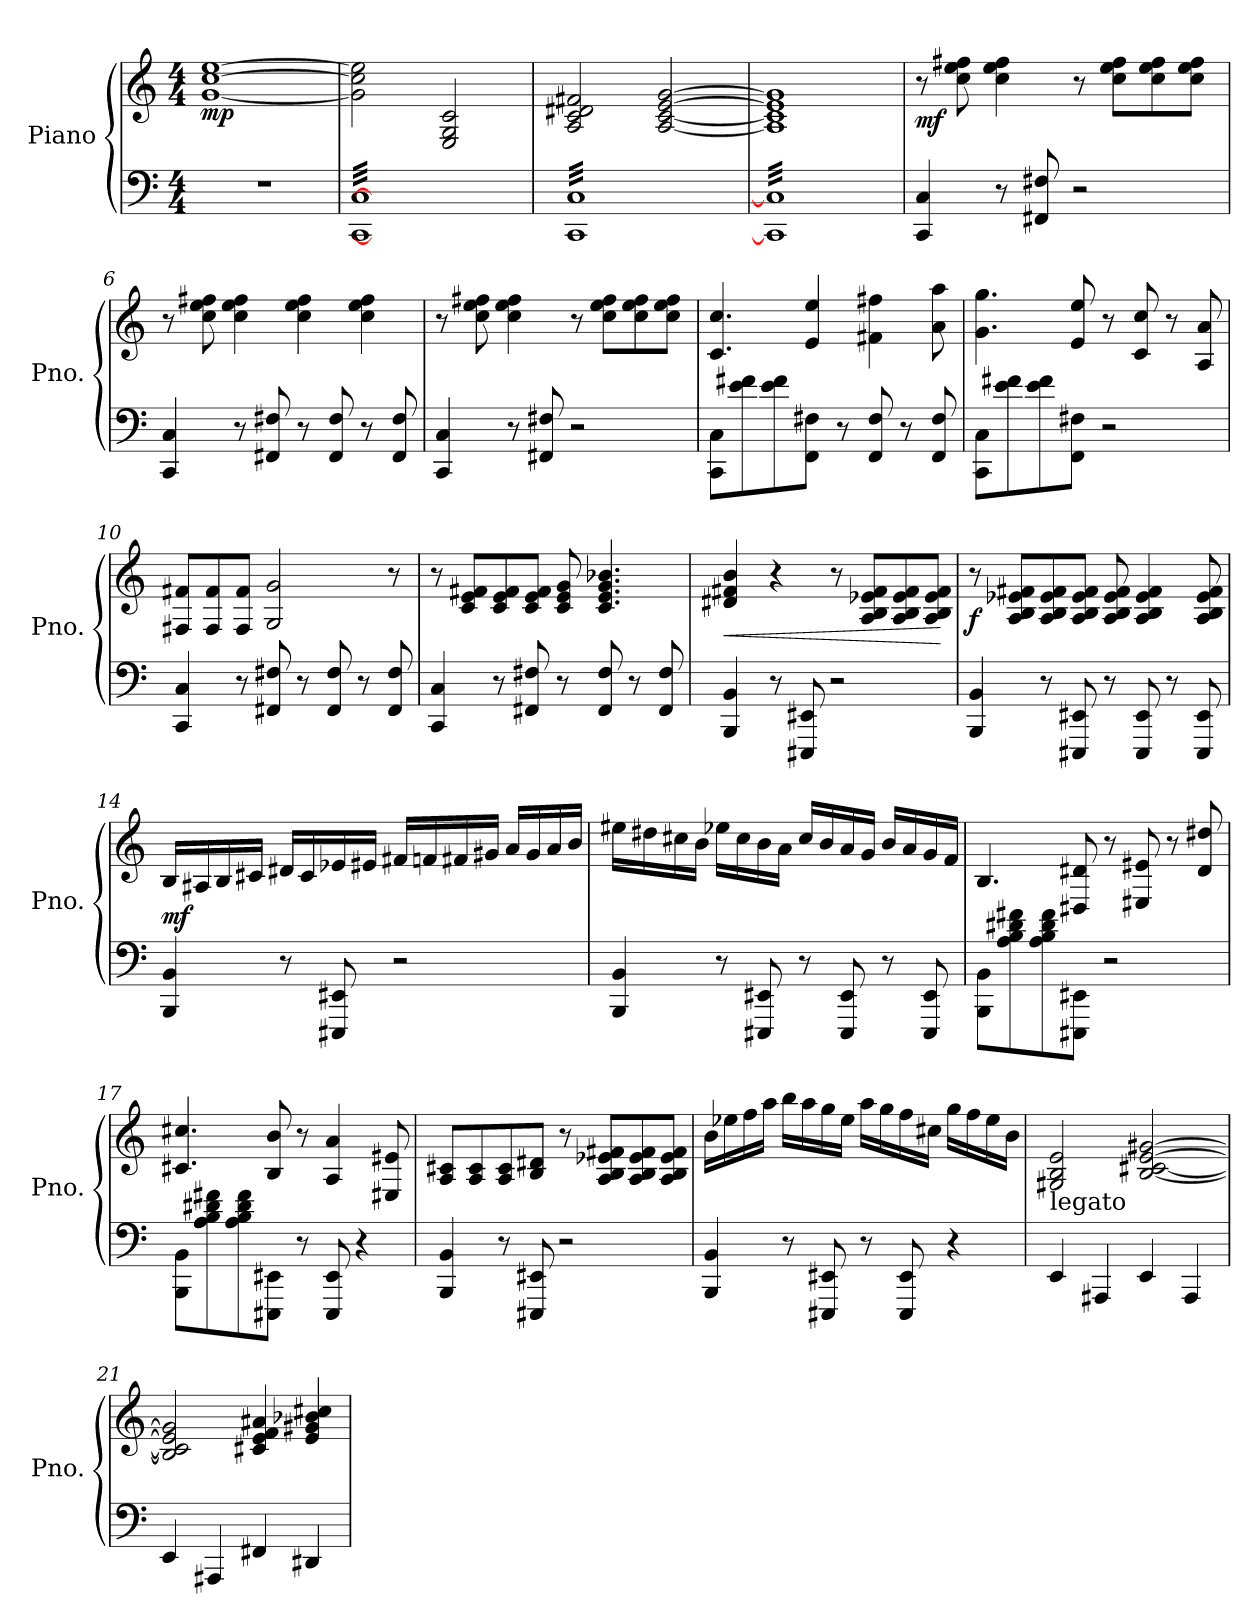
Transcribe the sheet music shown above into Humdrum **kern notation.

**kern	**kern	**dynam
*part1	*part1	*part1
*staff2	*staff1	*staff1/2
*I"Piano	*	*
*I'Pno.	*	*
*clefF4	*clefG2	*
*k[]	*k[]	*
*M4/4	*M4/4	*
*MM171	*MM171	*
=1	=1	=1
!	!	!LO:DY:b
1r	[1g [1cc [1ee	mp
=2	=2	=2
*tremolo	*	*
[32CC [32CLLL	2g\] 2cc\] 2ee\]	.
32CC 32C	.	.
32CC 32C	.	.
32CC 32C	.	.
32CC 32C	.	.
32CC 32C	.	.
32CC 32C	.	.
32CC 32C	.	.
32CC 32C	.	.
32CC 32C	.	.
32CC 32C	.	.
32CC 32C	.	.
32CC 32C	.	.
32CC 32C	.	.
32CC 32C	.	.
32CC 32C	.	.
32CC 32C	2E/ 2G/ 2c/	.
32CC 32C	.	.
32CC 32C	.	.
32CC 32C	.	.
32CC 32C	.	.
32CC 32C	.	.
32CC 32C	.	.
32CC 32C	.	.
32CC 32C	.	.
32CC 32C	.	.
32CC 32C	.	.
32CC 32C	.	.
32CC 32C	.	.
32CC 32C	.	.
32CC 32C	.	.
32CC 32CJJJ	.	.
=3	=3	=3
32CC 32CLLL	2A/ 2c/ 2d#X/ 2f#X/	.
32CC 32C	.	.
32CC 32C	.	.
32CC 32C	.	.
32CC 32C	.	.
32CC 32C	.	.
32CC 32C	.	.
32CC 32C	.	.
32CC 32C	.	.
32CC 32C	.	.
32CC 32C	.	.
32CC 32C	.	.
32CC 32C	.	.
32CC 32C	.	.
32CC 32C	.	.
32CC 32C	.	.
32CC 32C	[2A/ [2c/ [2e/ [2g/	.
32CC 32C	.	.
32CC 32C	.	.
32CC 32C	.	.
32CC 32C	.	.
32CC 32C	.	.
32CC 32C	.	.
32CC 32C	.	.
32CC 32C	.	.
32CC 32C	.	.
32CC 32C	.	.
32CC 32C	.	.
32CC 32C	.	.
32CC 32C	.	.
32CC 32C	.	.
32CC 32CJJJ	.	.
=4	=4	=4
32CC] 32C]LLL	1A] 1c] 1e] 1g]	.
32CC 32C	.	.
32CC 32C	.	.
32CC 32C	.	.
32CC 32C	.	.
32CC 32C	.	.
32CC 32C	.	.
32CC 32C	.	.
32CC 32C	.	.
32CC 32C	.	.
32CC 32C	.	.
32CC 32C	.	.
32CC 32C	.	.
32CC 32C	.	.
32CC 32C	.	.
32CC 32C	.	.
32CC 32C	.	.
32CC 32C	.	.
32CC 32C	.	.
32CC 32C	.	.
32CC 32C	.	.
32CC 32C	.	.
32CC 32C	.	.
32CC 32C	.	.
32CC 32C	.	.
32CC 32C	.	.
32CC 32C	.	.
32CC 32C	.	.
32CC 32C	.	.
32CC 32C	.	.
32CC 32C	.	.
32CC 32CJJJ	.	.
*Xtremolo	*	*
!!LO:LB:g=z
=5	=5	=5
!	!	!LO:DY:b
4CC/ 4C/	8r	mf
.	8cc\ 8ee\ 8ff#X\	.
8r	4cc\ 4ee\ 4ff#\	.
8FF#X/ 8F#X/	.	.
2r	8r	.
.	8cc\ 8ee\ 8ff#\L	.
.	8cc\ 8ee\ 8ff#\	.
.	8cc\ 8ee\ 8ff#\J	.
=6	=6	=6
4CC/ 4C/	8r	.
.	8cc\ 8ee\ 8ff#X\	.
8r	4cc\ 4ee\ 4ff#\	.
8FF#X/ 8F#X/	.	.
8r	4cc\ 4ee\ 4ff#\	.
8FF#/ 8F#/	.	.
8r	4cc\ 4ee\ 4ff#\	.
8FF#/ 8F#/	.	.
=7	=7	=7
4CC/ 4C/	8r	.
.	8cc\ 8ee\ 8ff#X\	.
8r	4cc\ 4ee\ 4ff#\	.
8FF#X/ 8F#X/	.	.
2r	8r	.
.	8cc\ 8ee\ 8ff#\L	.
.	8cc\ 8ee\ 8ff#\	.
.	8cc\ 8ee\ 8ff#\J	.
!!LO:LB:g=z
=8	=8	=8
8CC\ 8C\L	4.c/ 4.cc/	.
8e\ 8f#X\	.	.
8e\ 8f#\	.	.
8FF\ 8F#X\J	4e/ 4ee/	.
8r	.	.
8FF/ 8F#/	4f#X\ 4ff#X\	.
8r	.	.
8FF/ 8F#/	8a\ 8aa\	.
=9	=9	=9
8CC\ 8C\L	4.g\ 4.gg\	.
8e\ 8f#X\	.	.
8e\ 8f#\	.	.
8FF\ 8F#X\J	8e/ 8ee/	.
2r	8r	.
.	8c/ 8cc/	.
.	8r	.
.	8A/ 8a/	.
=10	=10	=10
4CC/ 4C/	8F#X/ 8f#X/L	.
.	8F#/ 8f#/	.
8r	8F#/ 8f#/J	.
8FF#X/ 8F#X/	2G/ 2g/	.
8r	.	.
8FF#/ 8F#/	.	.
8r	.	.
8FF#/ 8F#/	8r	.
!!LO:LB:g=z
=11	=11	=11
4CC/ 4C/	8r	.
.	8c/ 8e/ 8f#X/L	.
8r	8c/ 8e/ 8f#/	.
8FF#X/ 8F#X/	8c/ 8e/ 8f#/J	.
8r	8c/ 8e/ 8g/	.
8FF#/ 8F#/	4.c/ 4.e/ 4.g/ 4.b-X/	.
8r	.	.
8FF#/ 8F#/	.	.
=12	=12	=12
!	!	!LO:HP:b
4BBB/ 4BB/	4d#X/ 4f#X/ 4b/	<
8r	4r	.
8EEE#X/ 8EE#X/	.	.
2r	8r	.
.	8A/ 8B/ 8e-X/ 8f#/L	.
.	8A/ 8B/ 8e-/ 8f#/	.
.	8A/ 8B/ 8e-/ 8f#/J	.
.	.	[
=13	=13	=13
!	!	!LO:DY:b
4BBB/ 4BB/	8r	f
.	8A/ 8B/ 8e-X/ 8f#X/L	.
8r	8A/ 8B/ 8e-/ 8f#/	.
8EEE#X/ 8EE#X/	8A/ 8B/ 8e-/ 8f#/J	.
8r	8A/ 8B/ 8e-/ 8f#/	.
8EEE#/ 8EE#/	4A/ 4B/ 4e-/ 4f#/	.
8r	.	.
8EEE#/ 8EE#/	8A/ 8B/ 8e-/ 8f#/	.
!!LO:LB:g=z
=14	=14	=14
!	!	!LO:DY:b
4BBB/ 4BB/	16B/LL	mf
.	16A#X/	.
.	16B/	.
.	16c#X/JJ	.
8r	16d#X/LL	.
.	16c#/	.
8EEE#X/ 8EE#X/	16e-X/	.
.	16e#X/JJ	.
2r	16f#X/LL	.
.	16fn/	.
.	16f#X/	.
.	16g#X/JJ	.
.	16a/LL	.
.	16g#/	.
.	16a/	.
.	16b/JJ	.
=15	=15	=15
4BBB/ 4BB/	16ee#X\LL	.
.	16dd#X\	.
.	16cc#X\	.
.	16b\JJ	.
8r	16ee-X\LL	.
.	16cc#\	.
8EEE#X/ 8EE#X/	16b\	.
.	16a\JJ	.
8r	16cc#/LL	.
.	16b/	.
8EEE#/ 8EE#/	16a/	.
.	16g/JJ	.
8r	16b/LL	.
.	16a/	.
8EEE#/ 8EE#/	16g/	.
.	16f/JJ	.
!!LO:PB:g=z
=16	=16	=16
8BBB\ 8BB\L	4.B/	.
8A\ 8B\ 8d#X\ 8f#X\	.	.
8A\ 8B\ 8d#\ 8f#\	.	.
8EEE#X\ 8EE#X\J	8D#X/ 8d#X/	.
2r	8r	.
.	8E#X/ 8e#X/	.
.	8r	.
.	8d#/ 8dd#X/	.
=17	=17	=17
8BBB\ 8BB\L	4.c#X/ 4.cc#X/	.
8A\ 8B\ 8d#X\ 8f#X\	.	.
8A\ 8B\ 8d#\ 8f#\	.	.
8EEE#X\ 8EE#X\J	8B/ 8b/	.
8r	8r	.
8EEE#/ 8EE#/	4A/ 4a/	.
4r	.	.
.	8E#X/ 8e#X/	.
=18	=18	=18
4BBB/ 4BB/	8A/ 8c#X/L	.
.	8A/ 8c#/	.
8r	8A/ 8c#/	.
8EEE#X/ 8EE#X/	8B/ 8d#X/J	.
2r	8r	.
.	8A/ 8B/ 8e-X/ 8f#X/L	.
.	8A/ 8B/ 8e-/ 8f#/	.
.	8A/ 8B/ 8e-/ 8f#/J	.
!!LO:LB:g=z
=19	=19	=19
4BBB/ 4BB/	16b\LL	.
.	16ee-X\	.
.	16ff\	.
.	16aa\JJ	.
8r	16bb\LL	.
.	16aa\	.
8EEE#X/ 8EE#X/	16gg\	.
.	16ee-\JJ	.
8r	16aa\LL	.
.	16gg\	.
8EEE#/ 8EE#/	16ff\	.
.	16cc#X\JJ	.
4r	16gg\LL	.
.	16ff\	.
.	16ee-\	.
.	16b\JJ	.
=20	=20	=20
!	!LO:TX:b:t=legato	!
4EE/	2G#X/ 2B/ 2e/	.
4AAA#X/	.	.
4EE/	[2B/ [2c#X/ [2e/ [2g#X/	.
4AAA#/	.	.
=21	=21	=21
4EE/	2B/] 2c#/] 2e/] 2g#/]	.
4AAA#X/	.	.
4FF#X/	4c#X/ 4e/ 4f/ 4a#X/	.
4DD#X/	4e/ 4g#X/ 4b-X/ 4cc#X/	.
=	=	=
*-	*-	*-
